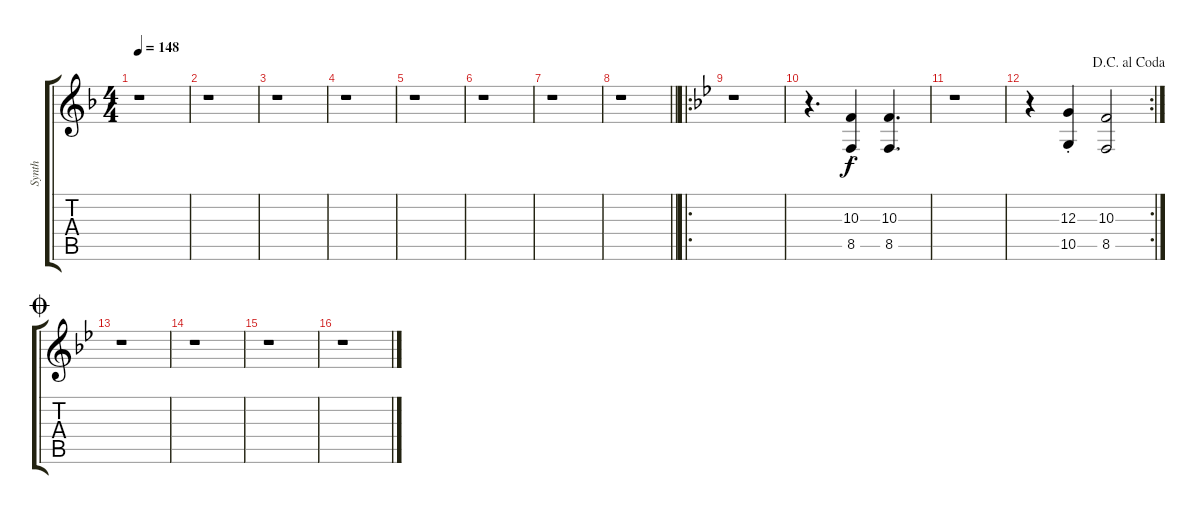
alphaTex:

\track ("Synth" "Synth") {instrument lead2sawtooth}
\staff {score tabs}
\tuning (E4 B3 G3 D3 A2 E2) {hide}
\ts (4 4)
\tempo 148
\clef g2
\ks f
r.1{dy f} |
r.1 |
r.1 |
r.1 |
r.1 |
r.1 |
r.1 |
\barLineRight lightlight
r.1 |
\ro
\ks bb
r.1 |
r.4{d} (10.3{st} 8.5{st}).4 (10.3 8.5).4{d} |
r.1 |
\rc 2
\jump dacapoalcoda
r.4 (12.3{st} 10.5{st}).4 (10.3 8.5).2 |
\jump coda
r.1 |
r.1 |
r.1 |
r.1
